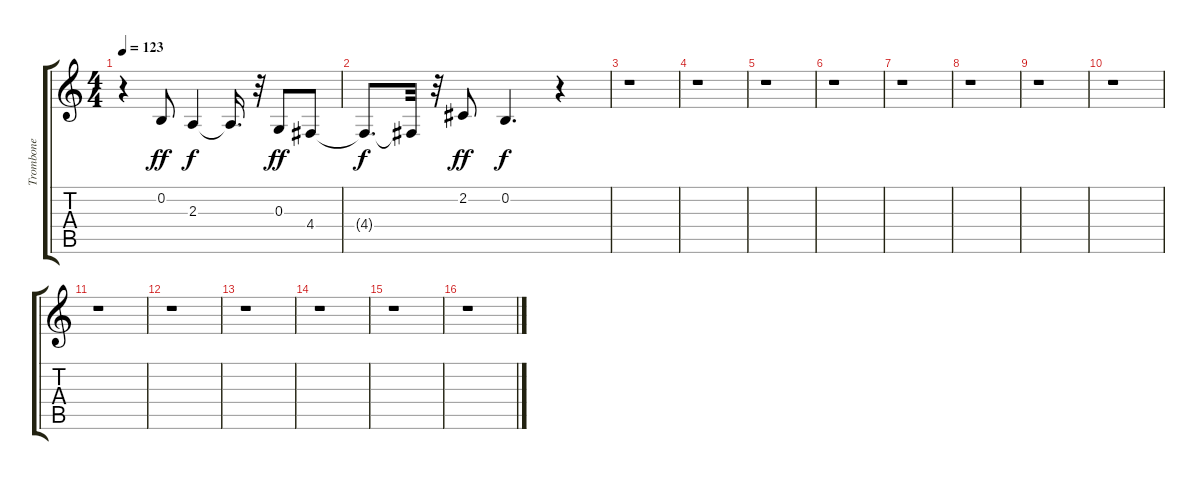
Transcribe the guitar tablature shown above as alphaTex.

\track ("Trombone" "Trombone") {instrument trombone}
\staff {score tabs}
\tuning (E4 B3 G3 D3 A2 E2) {hide}
\ts (4 4)
\tempo 123
\clef g2
\ks c
r.4{dy mf} 0.2.8{dy ff} 2.3.4{dy f} 2.3{t}.16{d} r.32 0.3.8{dy ff} 4.4.8 |
4.4{t}.8{d dy f} 4.4{t}.32 r.32 2.2.8{dy ff} 0.2.4{d dy f} r.4 |
r.1 |
r.1 |
r.1 |
r.1 |
r.1 |
r.1 |
r.1 |
r.1 |
r.1 |
r.1 |
r.1 |
r.1 |
r.1 |
r.1
